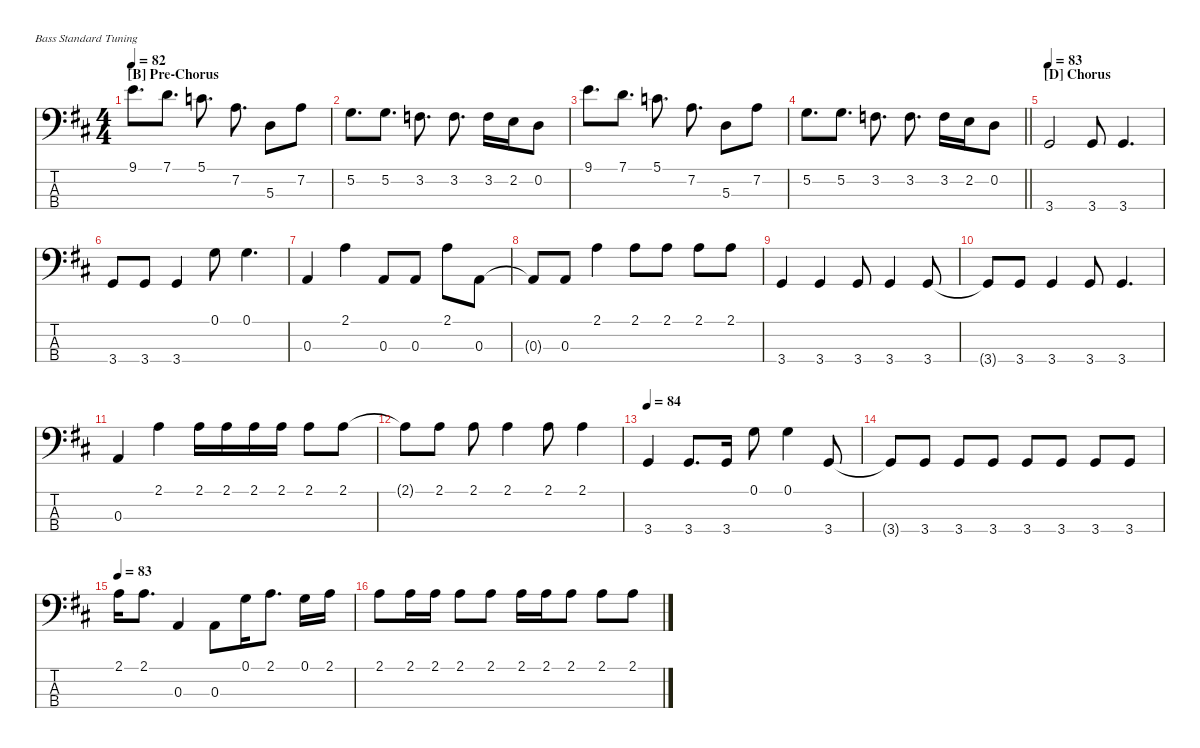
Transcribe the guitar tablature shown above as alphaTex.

\defaultSystemsLayout 4
\hideDynamics
\bracketExtendMode nobrackets
\singleTrackTrackNamePolicy hidden
\multiTrackTrackNamePolicy hidden
\otherSystemsTrackNameOrientation horizontal
\track ("Bass " "E-Bass") {defaultSystemsLayout 8 instrument electricbassfinger}
\staff {score tabs}
\tuning (G2 D2 A1 E1)
\ts (4 4)
\section ("B" "Pre-Chorus")
\tempo 82
\clef f4
\ks d
9.1{acc forcenatural}.8{d dy f beam Down} 7.1{acc forcenatural}.8{d beam Down} 5.1{acc forcenatural}.8{d beam Down} 7.2{acc forcenatural}.8{d beam Down} 5.3{acc forcenatural}.8{beam Down} 7.2{acc forcenatural}.8{beam Down} |
5.2{acc forcenatural}.8{d beam Down} 5.2{acc forcenatural}.8{d beam Down} 3.2{acc forcenatural}.8{d beam Down} 3.2{acc forcenatural}.8{d beam Down} 3.2{acc forcenatural}.16{beam Down} 2.2{acc forcenatural}.16{beam Down} 0.2{acc forcenatural}.8{beam Down} |
9.1{acc forcenatural}.8{d beam Down} 7.1{acc forcenatural}.8{d beam Down} 5.1{acc forcenatural}.8{d beam Down} 7.2{acc forcenatural}.8{d beam Down} 5.3{acc forcenatural}.8{beam Down} 7.2{acc forcenatural}.8{beam Down} |
\barLineRight lightlight
5.2{acc forcenatural}.8{d beam Down} 5.2{acc forcenatural}.8{d beam Down} 3.2{acc forcenatural}.8{d beam Down} 3.2{acc forcenatural}.8{d beam Down} 3.2{acc forcenatural}.16{beam Down} 2.2{acc forcenatural}.16{beam Down} 0.2{acc forcenatural}.8{beam Down} |
\section ("D" "Chorus")
\tempo 83
3.4{acc forcenatural}.2{beam Up} 3.4{acc forcenatural}.8{beam Up} 3.4{acc forcenatural}.4{d beam Up} |
3.4{acc forcenatural}.8{beam Up} 3.4{acc forcenatural}.8{beam Up} 3.4{acc forcenatural}.4{beam Up} 0.1{acc forcenatural}.8{beam Down} 0.1{acc forcenatural}.4{d beam Down} |
0.3{acc forcenatural}.4{beam Up} 2.1{acc forcenatural}.4{beam Down} 0.3{acc forcenatural}.8{beam Up} 0.3{acc forcenatural}.8{beam Up} 2.1{acc forcenatural}.8{beam Down} 0.3{acc forcenatural}.8{beam Down} |
0.3{t acc forcenatural}.8{beam Up} 0.3{acc forcenatural}.8{beam Up} 2.1{acc forcenatural}.4{beam Down} 2.1{acc forcenatural}.8{beam Down} 2.1{acc forcenatural}.8{beam Down} 2.1{acc forcenatural}.8{beam Down} 2.1{acc forcenatural}.8{beam Down} |
3.4{acc forcenatural}.4{beam Up} 3.4{acc forcenatural}.4{beam Up} 3.4{acc forcenatural}.8{beam Up} 3.4{acc forcenatural}.4{beam Up} 3.4{acc forcenatural}.8{beam Up} |
3.4{t acc forcenatural}.8{beam Up} 3.4{acc forcenatural}.8{beam Up} 3.4{acc forcenatural}.4{beam Up} 3.4{acc forcenatural}.8{beam Up} 3.4{acc forcenatural}.4{d beam Up} |
0.3{acc forcenatural}.4{beam Up} 2.1{acc forcenatural}.4{beam Down} 2.1{acc forcenatural}.16{beam Down} 2.1{acc forcenatural}.16{beam Down} 2.1{acc forcenatural}.16{beam Down} 2.1{acc forcenatural}.16{beam Down} 2.1{acc forcenatural}.8{beam Down} 2.1{acc forcenatural}.8{beam Down} |
2.1{t acc forcenatural}.8{beam Down} 2.1{acc forcenatural}.8{beam Down} 2.1{acc forcenatural}.8{beam Down} 2.1{acc forcenatural}.4{beam Down} 2.1{acc forcenatural}.8{beam Down} 2.1{acc forcenatural}.4{beam Down} |
\tempo 84
3.4{acc forcenatural}.4{beam Up} 3.4{acc forcenatural}.8{d beam Up} 3.4{acc forcenatural}.16{beam Up} 0.1{acc forcenatural}.8{beam Down} 0.1{acc forcenatural}.4{beam Down} 3.4{acc forcenatural}.8{beam Up} |
3.4{t acc forcenatural}.8{beam Up} 3.4{acc forcenatural}.8{beam Up} 3.4{acc forcenatural}.8{beam Up} 3.4{acc forcenatural}.8{beam Up} 3.4{acc forcenatural}.8{beam Up} 3.4{acc forcenatural}.8{beam Up} 3.4{acc forcenatural}.8{beam Up} 3.4{acc forcenatural}.8{beam Up} |
\tempo 83
2.1{acc forcenatural}.16{beam Down} 2.1{acc forcenatural}.8{d beam Down} 0.3{acc forcenatural}.4{beam Up} 0.3{acc forcenatural}.8{beam Down} 0.1{acc forcenatural}.16{beam Down} 2.1{acc forcenatural}.8{d beam Down} 0.1{acc forcenatural}.16{beam Down} 2.1{acc forcenatural}.16{beam Down} |
2.1{acc forcenatural}.8{beam Down} 2.1{acc forcenatural}.16{beam Down} 2.1{acc forcenatural}.16{beam Down} 2.1{acc forcenatural}.8{beam Down} 2.1{acc forcenatural}.8{beam Down} 2.1{acc forcenatural}.16{beam Down} 2.1{acc forcenatural}.16{beam Down} 2.1{acc forcenatural}.8{beam Down} 2.1{acc forcenatural}.8{beam Down} 2.1{acc forcenatural}.8{beam Down}
